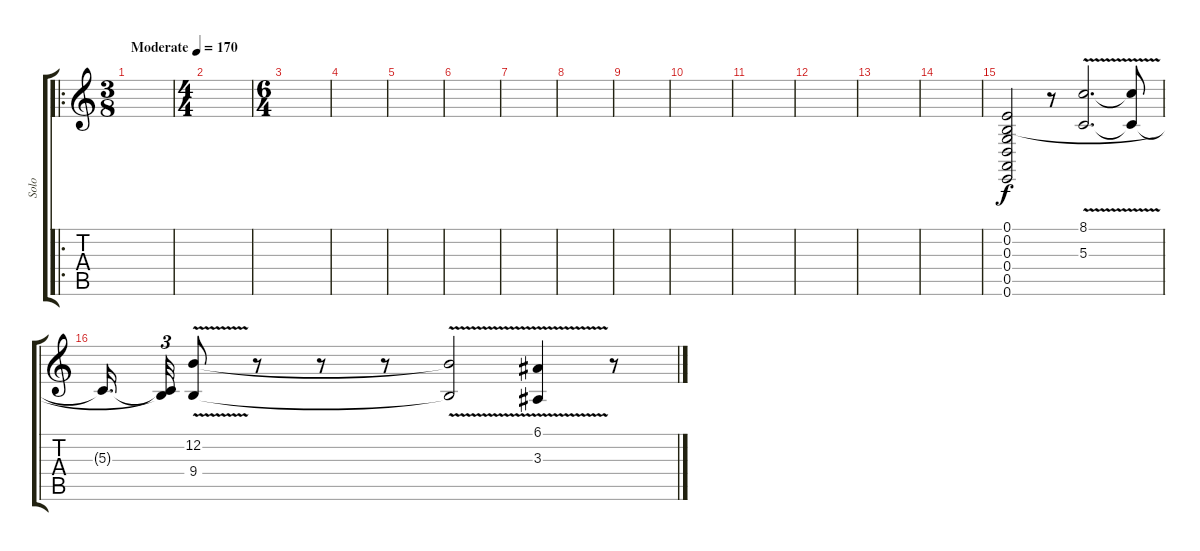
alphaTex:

\track ("Solo" "Solo") {instrument stringensemble1}
\staff {score tabs}
\tuning (E4 B3 G3 D3 A2 E2) {hide}
\ro
\ts (3 8)
\tempo (170 "Moderate")
\clef g2
\ks c
|
\ts (4 4)
|
\ts (6 4)
|
|
|
|
|
|
|
|
|
|
|
|
(0.1 0.2 0.3 0.4 0.5 0.6).2 r.8 (8.1 5.3{v}).2{d} (8.1{t} 5.3{t}).8 |
5.3{t}.16{d beam splitsecondary} (0.2{t} 5.3{t}).32{tu (3 2)} (12.2{v} 9.4{v}).8 r.8 r.8 r.8 (12.2{t} 9.4{t}).2 (6.1{v} 3.3{v}).4 r.8
